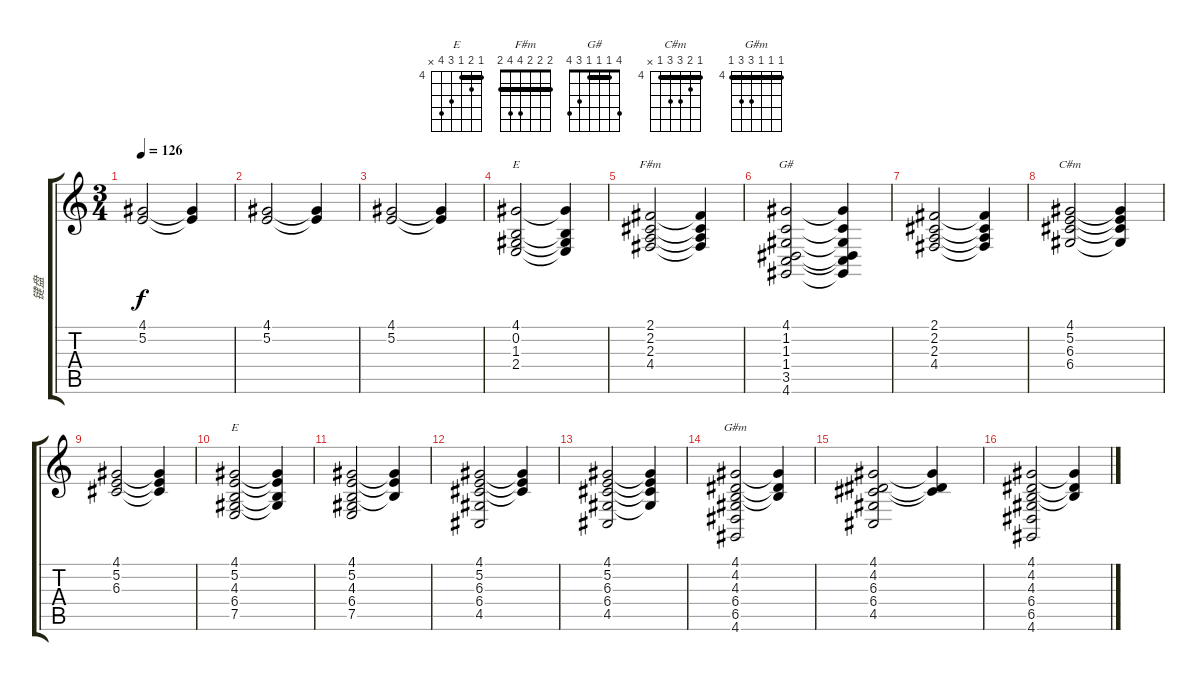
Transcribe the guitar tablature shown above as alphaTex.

\track ("键盘" "键盘") {instrument synthstrings2}
\staff {score tabs}
\tuning (E4 B3 G3 D3 A2 E2) {hide}
\chord ("E" 4 0 1 2 2 0)
\chord ("F#m" 2 2 2 4 4 2) {barre 2}
\chord ("G#" 4 1 1 1 3 4) {barre 1}
\chord ("C#m" 4 5 6 6 4 x) {firstfret 4 barre 4}
\chord ("E" 4 5 4 6 7 x) {firstfret 4 barre 4}
\chord ("G#m" 4 4 4 6 6 4) {firstfret 4 barre 4}
\ts (3 4)
\tempo 126
\clef g2
\ks c
(4.1 5.2).2{dy f} (4.1{t} 5.2{t}).4 |
(4.1 5.2).2 (4.1{t} 5.2{t}).4 |
(4.1 5.2).2 (4.1{t} 5.2{t}).4 |
(4.1 0.2 1.3 2.4).2{ch "E"} (4.1{t} 0.2{t} 1.3{t} 2.4{t}).4 |
(2.1 2.2 2.3 4.4).2{ch "F#m"} (2.1{t} 2.2{t} 2.3{t} 4.4{t}).4 |
(4.1 1.2 1.3 1.4 3.5 4.6).2{ch "G#"} (4.1{t} 1.2{t} 1.3{t} 1.4{t} 3.5{t} 4.6{t}).4 |
(2.1 2.2 2.3 4.4).2 (2.1{t} 2.2{t} 2.3{t} 4.4{t}).4 |
(4.1 5.2 6.3 6.4).2{ch "C#m"} (4.1{t} 5.2{t} 6.3{t} 6.4{t}).4 |
(4.1 5.2 6.3).2 (4.1{t} 5.2{t} 6.3{t}).4 |
(4.1 5.2 4.3 6.4 7.5).2{ch "E"} (4.1{t} 5.2{t} 4.3{t} 6.4{t}).4 |
(4.1 5.2 4.3 6.4 7.5).2 (4.1{t} 5.2{t} 4.3{t}).4 |
(4.1 5.2 6.3 6.4 4.5).2 (4.1{t} 5.2{t} 6.3{t}).4 |
(4.1 5.2 6.3 6.4 4.5).2 (4.1{t} 5.2{t} 6.3{t} 6.4{t}).4 |
(4.1 4.2 4.3 6.4 6.5 4.6).2{ch "G#m"} (4.1{t} 4.2{t} 4.3{t}).4 |
(4.1 4.2 6.3 6.4 4.5).2 (4.1{t} 4.2{t} 6.3{t}).4 |
(4.1 4.2 4.3 6.4 6.5 4.6).2 (4.1{t} 4.2{t} 4.3{t}).4
